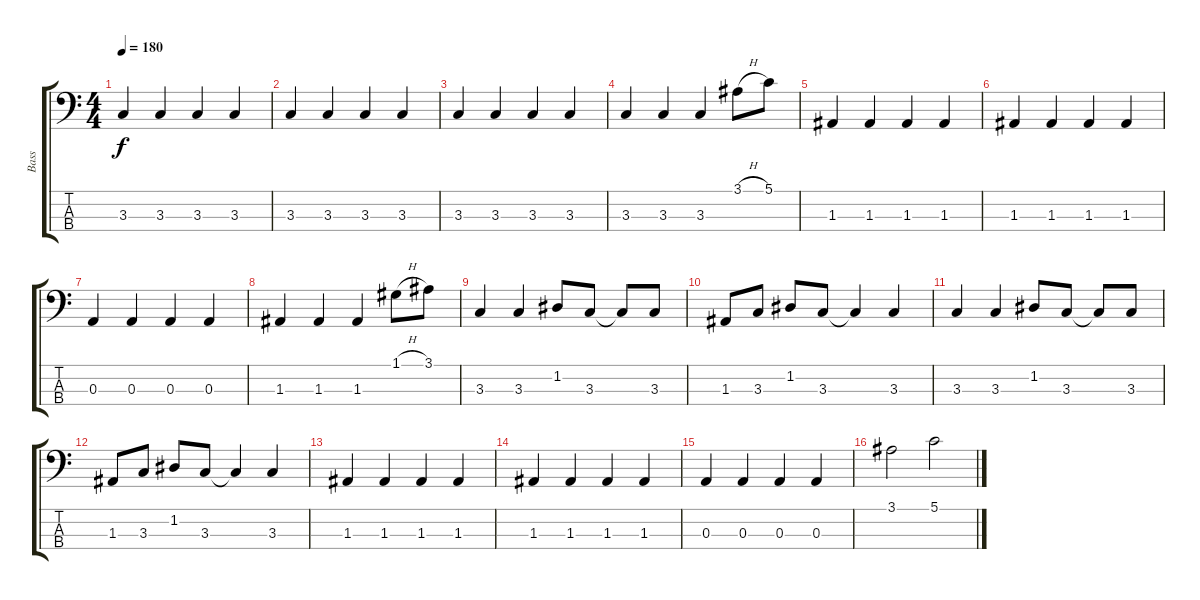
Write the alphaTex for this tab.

\track ("Bass" "Bass") {instrument synthbass2}
\staff {score tabs}
\tuning (G2 D2 A1 E1) {hide}
\ts (4 4)
\tempo 180
\clef f4
\ks c
3.3.4{dy f} 3.3.4 3.3.4 3.3.4 |
3.3.4 3.3.4 3.3.4 3.3.4 |
3.3.4 3.3.4 3.3.4 3.3.4 |
3.3.4 3.3.4 3.3.4 3.1{h}.8 5.1.8 |
1.3.4 1.3.4 1.3.4 1.3.4 |
1.3.4 1.3.4 1.3.4 1.3.4 |
0.3.4 0.3.4 0.3.4 0.3.4 |
1.3.4 1.3.4 1.3.4 1.1{h}.8 3.1.8 |
3.3.4 3.3.4 1.2.8 3.3.8 3.3{t}.8 3.3.8 |
1.3.8 3.3.8 1.2.8 3.3.8 3.3{t}.4 3.3.4 |
3.3.4 3.3.4 1.2.8 3.3.8 3.3{t}.8 3.3.8 |
1.3.8 3.3.8 1.2.8 3.3.8 3.3{t}.4 3.3.4 |
1.3.4 1.3.4 1.3.4 1.3.4 |
1.3.4 1.3.4 1.3.4 1.3.4 |
0.3.4 0.3.4 0.3.4 0.3.4 |
3.1.2 5.1.2
